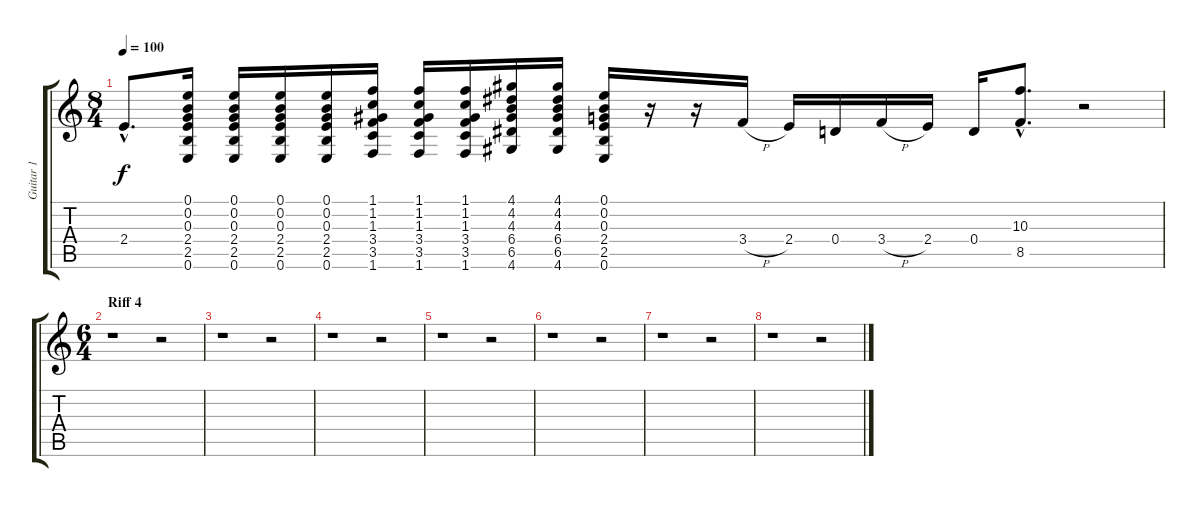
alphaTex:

\track ("Guitar 1" "Guitar 1") {instrument acousticguitarsteel}
\staff {score tabs}
\tuning (E4 B3 G3 D3 A2 E2) {hide}
\ts (8 4)
\tempo 100
\clef g2
\ks c
2.4{hac}.8{d dy f} (0.1 0.2 0.3 2.4 2.5 0.6).16 (0.1 0.2 0.3 2.4 2.5 0.6).16 (0.1 0.2 0.3 2.4 2.5 0.6).16 (0.1 0.2 0.3 2.4 2.5 0.6).16 (1.1 1.2 1.3 3.4 3.5 1.6).16 (1.1 1.2 1.3 3.4 3.5 1.6).16 (1.1 1.2 1.3 3.4 3.5 1.6).16 (4.1 4.2 4.3 6.4 6.5 4.6).16 (4.1 4.2 4.3 6.4 6.5 4.6).16 (0.1 0.2 0.3 2.4 2.5 0.6).16 r.16 r.16 3.4{h}.16 2.4.16 0.4.16 3.4{h}.16 2.4.16 0.4.16 (10.3{hac} 8.5{hac}).8{d} r.2 |
\ts (6 4)
\section ("" "Riff 4")
r.1 r.2 |
r.1 r.2 |
r.1 r.2 |
r.1 r.2 |
r.1 r.2 |
r.1 r.2 |
r.1 r.2
